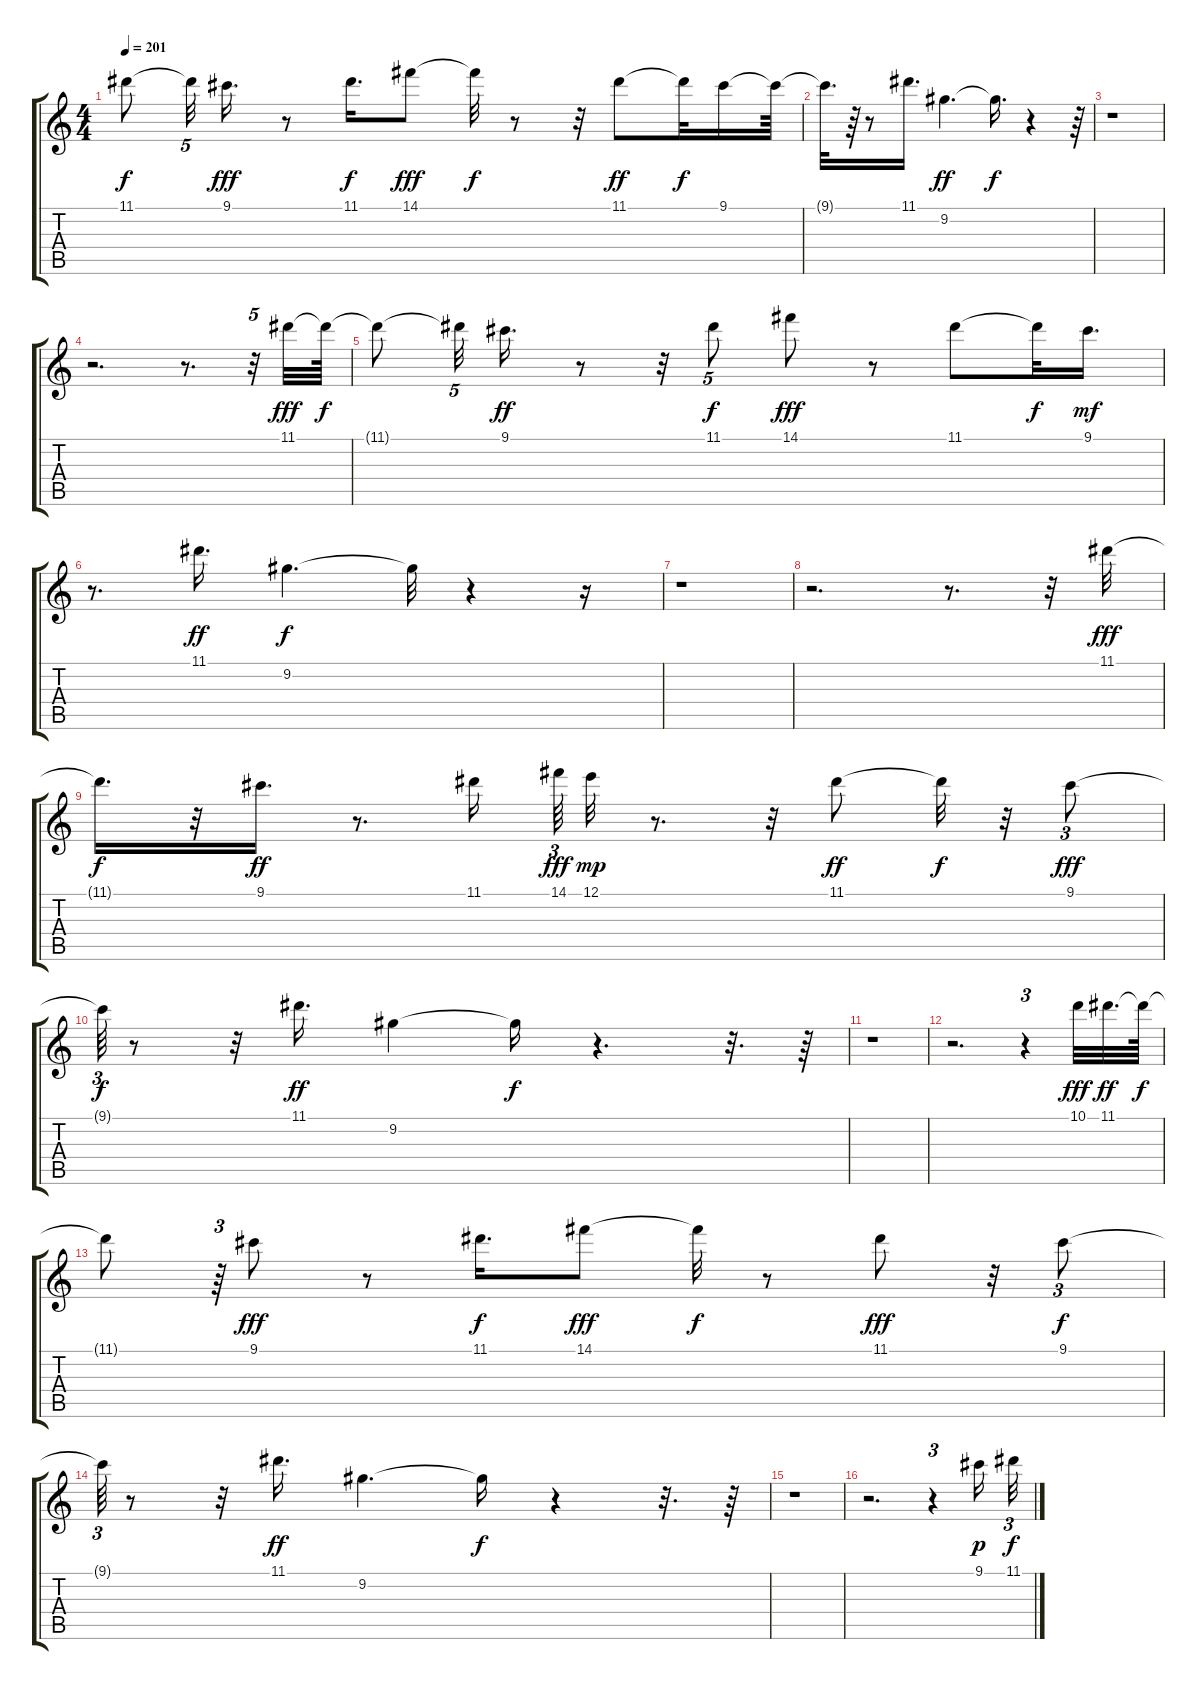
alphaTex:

\track "" {instrument synthbass2}
\staff {score tabs}
\tuning (E4 B3 G3 D3 A2 E2) {hide}
\ts (4 4)
\tempo 201
\clef g2
\ks c
11.1{t}.8{dy f} 11.1{t}.32{tu (5 4)} 9.1.16{d dy fff} r.8 11.1.16{d dy f} 14.1.8{dy fff} 14.1{t}.32{dy f} r.8 r.32 11.1.8{dy ff} 11.1{t}.32{dy f} 9.1.16 9.1{t}.64 |
9.1{t}.32{d} r.64 r.8 11.1.16{d} 9.2.4{d dy ff} 9.2{t}.16{d dy f} r.4 r.64 |
r.1 |
r.2{d} r.8{d} r.32{tu (5 4)} 11.1.32{dy fff} 11.1{t}.64{dy f} |
11.1{t}.8 11.1{t}.32{tu (5 4)} 9.1.16{d dy ff} r.8 r.32 11.1.8{tu (5 4) dy f} 14.1.8{dy fff} r.8 11.1.8 11.1{t}.32{dy f} 9.1.16{d dy mf} |
r.8{d} 11.1.16{d dy ff} 9.2.4{d dy f} 9.2{t}.32 r.4 r.16 |
r.1 |
r.2{d} r.8{d} r.32 11.1.32{dy fff} |
11.1{t}.16{d dy f} r.32 9.1.16{d dy ff} r.8{d} 11.1.16 14.1.64{tu (3 2) dy fff} 12.1.32{dy mp} r.8{d} r.32 11.1.8{dy ff} 11.1{t}.32{dy f} r.32 9.1.8{tu (3 2) dy fff} |
9.1{t}.64{tu (3 2) dy f} r.8 r.32 11.1.16{d dy ff} 9.2.4 9.2{t}.16{dy f} r.4{d} r.32{d} r.64 |
r.1 |
r.2{d} r.4{tu (3 2)} 10.1.32{dy fff} 11.1.32{d dy ff} 11.1{t}.64{dy f} |
11.1{t}.8 r.64{tu (3 2)} 9.1.8{dy fff} r.8 11.1.16{d dy f} 14.1.8{dy fff} 14.1{t}.32{dy f} r.8 11.1.8{dy fff} r.32 9.1.8{tu (3 2) dy f} |
9.1{t}.64{tu (3 2)} r.8 r.32 11.1.16{d dy ff} 9.2.4{d} 9.2{t}.16{dy f} r.4 r.32{d} r.64 |
r.1 |
r.2{d} r.4{tu (3 2)} 9.1.16{dy p} 11.1.32{tu (3 2) dy f}
